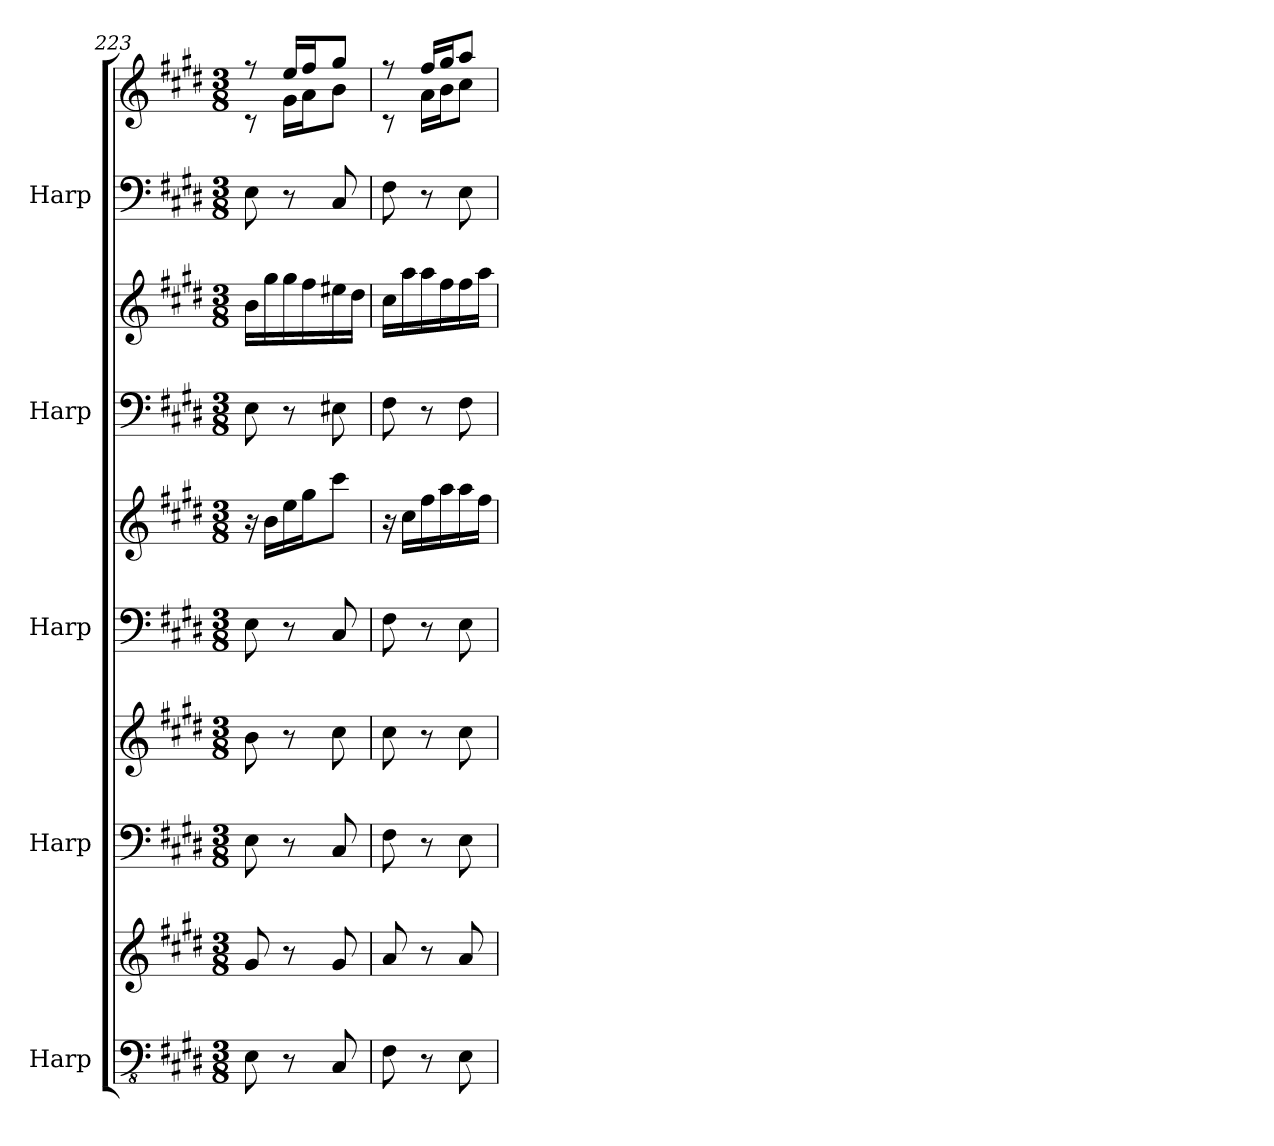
**kern	**kern	**kern	**kern	**kern	**kern	**kern	**kern	**kern	**kern
*part5	*part5	*part4	*part4	*part3	*part3	*part2	*part2	*part1	*part1
*staff10	*staff9	*staff8	*staff7	*staff6	*staff5	*staff4	*staff3	*staff2	*staff1
*I"Harp	*	*I"Harp	*	*I"Harp	*	*I"Harp	*	*I"Harp	*
*I'Hp	*	*I'Hp	*	*I'Hp	*	*I'Hp	*	*I'Hp	*
*clefFv4	*clefG2	*clefF4	*clefG2	*clefF4	*clefG2	*clefF4	*clefG2	*clefF4	*clefG2
*k[f#c#g#d#]	*k[f#c#g#d#]	*k[f#c#g#d#]	*k[f#c#g#d#]	*k[f#c#g#d#]	*k[f#c#g#d#]	*k[f#c#g#d#]	*k[f#c#g#d#]	*k[f#c#g#d#]	*k[f#c#g#d#]
*M3/8	*M3/8	*M3/8	*M3/8	*M3/8	*M3/8	*M3/8	*M3/8	*M3/8	*M3/8
=223	=223	=223	=223	=223	=223	=223	=223	=223	=223
*	*	*	*	*	*	*	*	*	*^
8EE\	8g#/	8E\	8b\	8E\	16r	8E\	16b\LL	8E\	8rff	8rc
.	.	.	.	.	16b\LL	.	16gg#\	.	.	.
8r	8r	8r	8r	8r	16ee\	8r	16gg#\	8r	16ee/LL	16g#\LL
.	.	.	.	.	16gg#\J	.	16ff#\	.	16ff#/J	16a\J
8CC#/	8g#/	8C#/	8cc#\	8C#/	8ccc#\J	8E#X\	16ee#X\	8C#/	8gg#/J	8b\J
.	.	.	.	.	.	.	16dd#\JJ	.	.	.
=224	=224	=224	=224	=224	=224	=224	=224	=224	=224	=224
8FF#\	8a/	8F#\	8cc#\	8F#\	16r	8F#\	16cc#\LL	8F#\	8rff	8rc
.	.	.	.	.	16cc#\LL	.	16aa\	.	.	.
8r	8r	8r	8r	8r	16ff#\	8r	16aa\	8r	16ff#/LL	16a\LL
.	.	.	.	.	16aa\	.	16ff#\	.	16gg#/J	16b\J
8EE\	8a/	8E\	8cc#\	8E\	16aa\	8F#\	16ff#\	8E\	8aa/J	8cc#\J
.	.	.	.	.	16ff#\JJ	.	16aa\JJ	.	.	.
*	*	*	*	*	*	*	*	*	*v	*v
=	=	=	=	=	=	=	=	=	=
*-	*-	*-	*-	*-	*-	*-	*-	*-	*-
